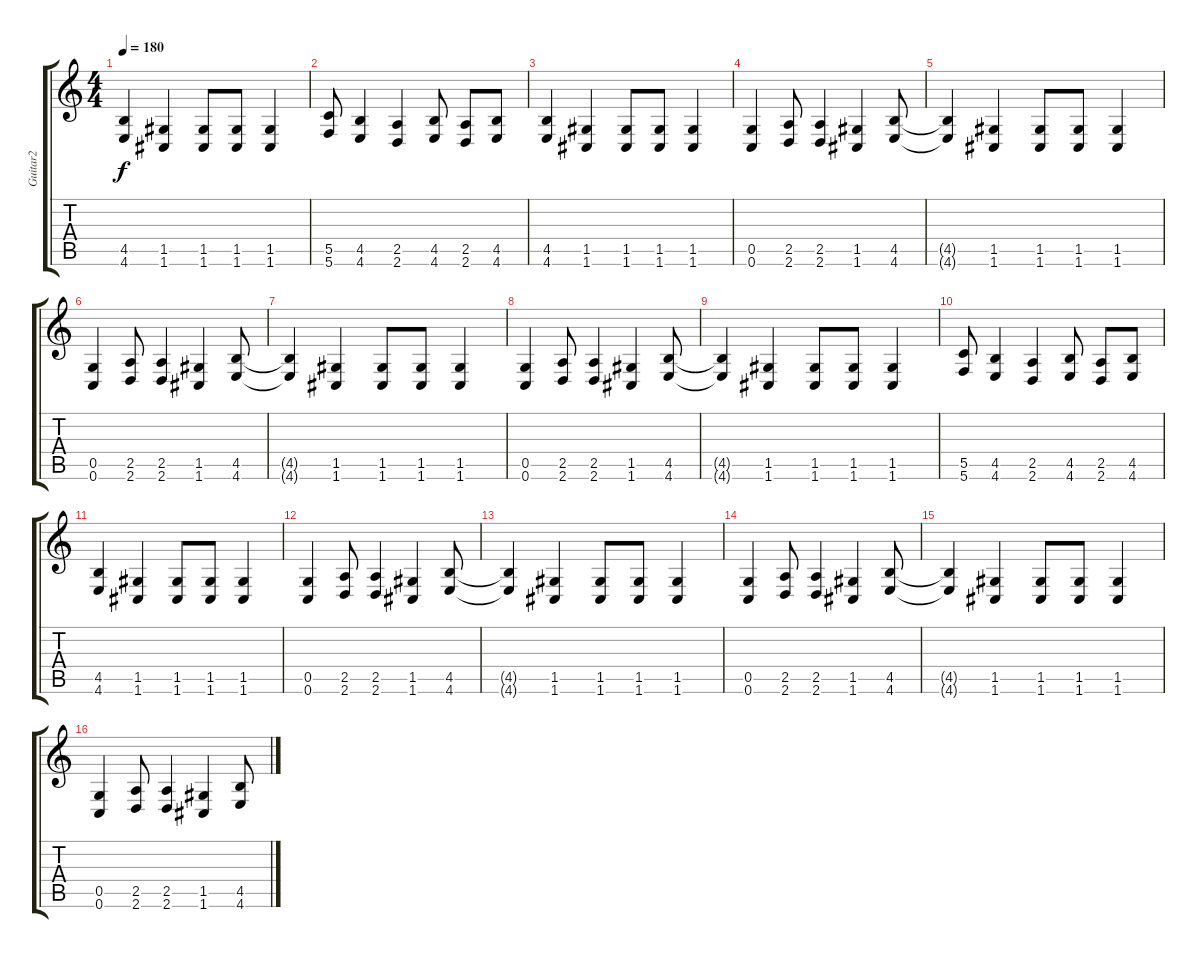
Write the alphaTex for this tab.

\track ("Guitar2" "Guitar2") {instrument distortionguitar}
\staff {score tabs}
\tuning (D4 A3 F3 C3 G2 C2) {hide}
\ts (4 4)
\tempo 180
\clef g2
\ks c
(4.5{t} 4.6{t}).4{dy f} (1.5 1.6).4 (1.5 1.6).8 (1.5 1.6).8 (1.5 1.6).4 |
(5.5 5.6).8 (4.5 4.6).4 (2.5 2.6).4 (4.5 4.6).8 (2.5 2.6).8 (4.5 4.6).8 |
(4.5 4.6).4 (1.5 1.6).4 (1.5 1.6).8 (1.5 1.6).8 (1.5 1.6).4 |
(0.5 0.6).4 (2.5 2.6).8 (2.5 2.6).4 (1.5 1.6).4 (4.5 4.6).8 |
(4.5{t} 4.6{t}).4 (1.5 1.6).4 (1.5 1.6).8 (1.5 1.6).8 (1.5 1.6).4 |
(0.5 0.6).4 (2.5 2.6).8 (2.5 2.6).4 (1.5 1.6).4 (4.5 4.6).8 |
(4.5{t} 4.6{t}).4 (1.5 1.6).4 (1.5 1.6).8 (1.5 1.6).8 (1.5 1.6).4 |
(0.5 0.6).4 (2.5 2.6).8 (2.5 2.6).4 (1.5 1.6).4 (4.5 4.6).8 |
(4.5{t} 4.6{t}).4 (1.5 1.6).4 (1.5 1.6).8 (1.5 1.6).8 (1.5 1.6).4 |
(5.5 5.6).8 (4.5 4.6).4 (2.5 2.6).4 (4.5 4.6).8 (2.5 2.6).8 (4.5 4.6).8 |
(4.5 4.6).4 (1.5 1.6).4 (1.5 1.6).8 (1.5 1.6).8 (1.5 1.6).4 |
(0.5 0.6).4 (2.5 2.6).8 (2.5 2.6).4 (1.5 1.6).4 (4.5 4.6).8 |
(4.5{t} 4.6{t}).4 (1.5 1.6).4 (1.5 1.6).8 (1.5 1.6).8 (1.5 1.6).4 |
(0.5 0.6).4 (2.5 2.6).8 (2.5 2.6).4 (1.5 1.6).4 (4.5 4.6).8 |
(4.5{t} 4.6{t}).4 (1.5 1.6).4 (1.5 1.6).8 (1.5 1.6).8 (1.5 1.6).4 |
(0.5 0.6).4 (2.5 2.6).8 (2.5 2.6).4 (1.5 1.6).4 (4.5 4.6).8
